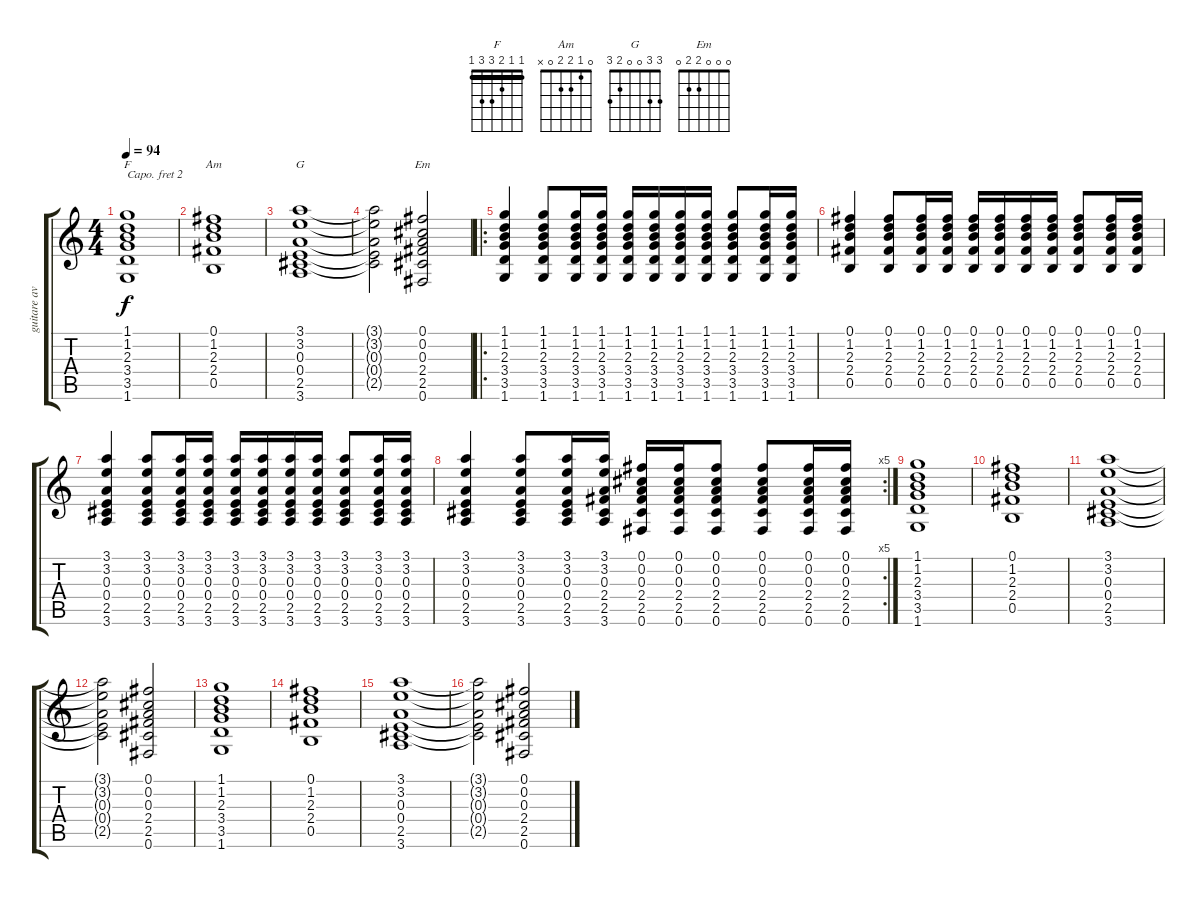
\track ("guitare avec capo 2" "guitare av") {instrument acousticguitarnylon}
\staff {score tabs}
\capo 2
\tuning (E4 B3 G3 D3 A2 E2) {hide}
\chord ("F" 1 1 2 3 3 1) {barre 1}
\chord ("Am" 0 1 2 2 0 x)
\chord ("G" 3 3 0 0 2 3)
\chord ("Em" 0 0 0 2 2 0)
\ts (4 4)
\tempo 94
\clef g2
\ks c
(1.1 1.2 2.3 3.4 3.5 1.6).1{ch "F" dy f} |
(0.1 1.2 2.3 2.4 0.5).1{ch "Am"} |
(3.1 3.2 0.3 0.4 2.5 3.6).1{ch "G"} |
(3.1{t} 3.2{t} 0.3{t} 0.4{t} 2.5{t}).2 (0.1 0.2 0.3 2.4 2.5 0.6).2{ch "Em"} |
\ro
(1.1 1.2 2.3 3.4 3.5 1.6).4 (1.1 1.2 2.3 3.4 3.5 1.6).8 (1.1 1.2 2.3 3.4 3.5 1.6).16 (1.1 1.2 2.3 3.4 3.5 1.6).16 (1.1 1.2 2.3 3.4 3.5 1.6).16 (1.1 1.2 2.3 3.4 3.5 1.6).16 (1.1 1.2 2.3 3.4 3.5 1.6).16 (1.1 1.2 2.3 3.4 3.5 1.6).16 (1.1 1.2 2.3 3.4 3.5 1.6).8 (1.1 1.2 2.3 3.4 3.5 1.6).16 (1.1 1.2 2.3 3.4 3.5 1.6).16 |
(0.1 1.2 2.3 2.4 0.5).4 (0.1 1.2 2.3 2.4 0.5).8 (0.1 1.2 2.3 2.4 0.5).16 (0.1 1.2 2.3 2.4 0.5).16 (0.1 1.2 2.3 2.4 0.5).16 (0.1 1.2 2.3 2.4 0.5).16 (0.1 1.2 2.3 2.4 0.5).16 (0.1 1.2 2.3 2.4 0.5).16 (0.1 1.2 2.3 2.4 0.5).8 (0.1 1.2 2.3 2.4 0.5).16 (0.1 1.2 2.3 2.4 0.5).16 |
(3.1 3.2 0.3 0.4 2.5 3.6).4 (3.1 3.2 0.3 0.4 2.5 3.6).8 (3.1 3.2 0.3 0.4 2.5 3.6).16 (3.1 3.2 0.3 0.4 2.5 3.6).16 (3.1 3.2 0.3 0.4 2.5 3.6).16 (3.1 3.2 0.3 0.4 2.5 3.6).16 (3.1 3.2 0.3 0.4 2.5 3.6).16 (3.1 3.2 0.3 0.4 2.5 3.6).16 (3.1 3.2 0.3 0.4 2.5 3.6).8 (3.1 3.2 0.3 0.4 2.5 3.6).16 (3.1 3.2 0.3 0.4 2.5 3.6).16 |
\rc 5
(3.1 3.2 0.3 0.4 2.5 3.6).4 (3.1 3.2 0.3 0.4 2.5 3.6).8 (3.1 3.2 0.3 0.4 2.5 3.6).16 (3.1 3.2 0.3 2.4 2.5 3.6).16 (0.1 0.2 0.3 2.4 2.5 0.6).16 (0.1 0.2 0.3 2.4 2.5 0.6).16 (0.1 0.2 0.3 2.4 2.5 0.6).8 (0.1 0.2 0.3 2.4 2.5 0.6).8 (0.1 0.2 0.3 2.4 2.5 0.6).16 (0.1 0.2 0.3 2.4 2.5 0.6).16 |
(1.1 1.2 2.3 3.4 3.5 1.6).1 |
(0.1 1.2 2.3 2.4 0.5).1 |
(3.1 3.2 0.3 0.4 2.5 3.6).1 |
(3.1{t} 3.2{t} 0.3{t} 0.4{t} 2.5{t}).2 (0.1 0.2 0.3 2.4 2.5 0.6).2 |
(1.1 1.2 2.3 3.4 3.5 1.6).1 |
(0.1 1.2 2.3 2.4 0.5).1 |
(3.1 3.2 0.3 0.4 2.5 3.6).1 |
(3.1{t} 3.2{t} 0.3{t} 0.4{t} 2.5{t}).2 (0.1 0.2 0.3 2.4 2.5 0.6).2
